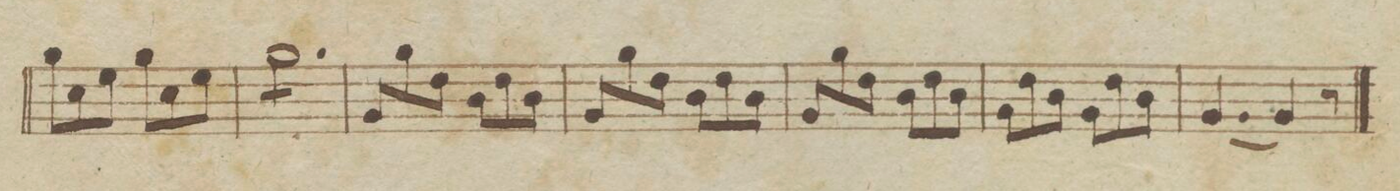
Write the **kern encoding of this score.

**kern	**dynam
*I"Fagotto Primo.	*
*clefF4	*
*k[b-e-]	*
*met(c)	*
*M6/8	*
8B-\L	.
8E-\	.
8G\J	.
8B-\L	.
8E-\	.
8G\J	.
=71	=71
*tremolo	*
8B-\L	.
8B-\	.
8B-\	.
8B-\	.
8B-\	.
8B-\J	.
*Xtremolo	*
=72	=72
8BB-/L	.
8B-\	.
8F\J	.
8D\L	.
8F\	.
8D\J	.
=73	=73
8BB-/L	.
8B-\	.
8F\J	.
8D\L	.
8F\	.
8D\J	.
=74	=74
8BB-/L	.
8B-\	.
8F\J	.
8D\L	.
8F\	.
8D\J	.
=75	=75
8BB-\L	.
8F\	.
8D\J	.
8BB-\L	.
8F\	.
8D\J	.
=76	=76
[4.BB-/	.
4BB-/]	.
8r	.
=77||	=77||
*k[f#]	*
*G:	*
*M2/4	*
*-	*-
